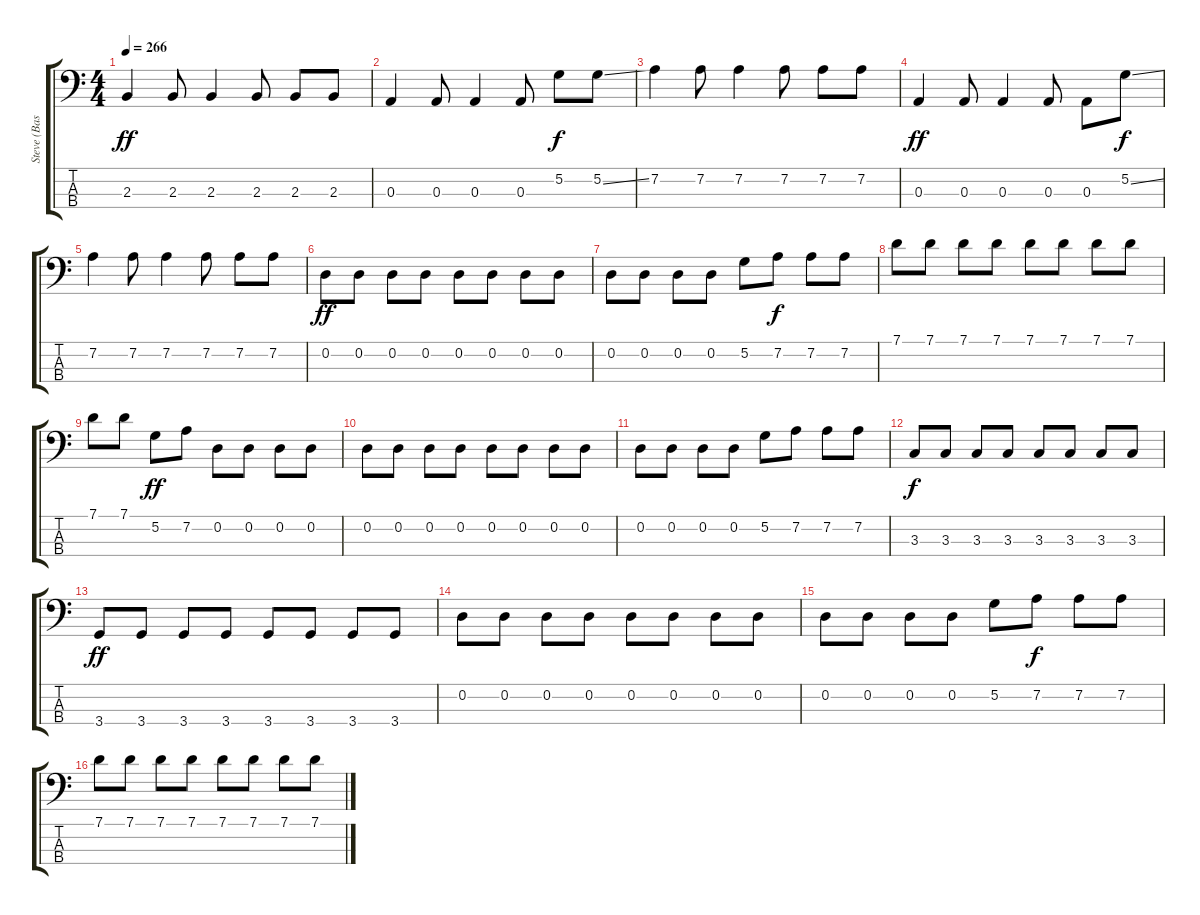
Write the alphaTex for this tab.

\track ("Steve (Bass)" "Steve (Bas") {instrument electricbassfinger}
\staff {score tabs}
\tuning (G2 D2 A1 E1) {hide}
\ts (4 4)
\tempo 266
\clef f4
\ks c
2.3.4{dy ff} 2.3.8 2.3.4 2.3.8 2.3.8 2.3.8 |
0.3.4 0.3.8 0.3.4 0.3.8 5.2.8{dy f} 5.2{ss}.8 |
7.2.4 7.2.8 7.2.4 7.2.8 7.2.8 7.2.8 |
0.3.4{dy ff} 0.3.8 0.3.4 0.3.8 0.3.8 5.2{ss}.8{dy f} |
7.2.4 7.2.8 7.2.4 7.2.8 7.2.8 7.2.8 |
0.2.8{dy ff} 0.2.8 0.2.8 0.2.8 0.2.8 0.2.8 0.2.8 0.2.8 |
0.2.8 0.2.8 0.2.8 0.2.8 5.2.8 7.2.8{dy f} 7.2.8 7.2.8 |
7.1.8 7.1.8 7.1.8 7.1.8 7.1.8 7.1.8 7.1.8 7.1.8 |
7.1.8 7.1.8 5.2.8{dy ff} 7.2.8 0.2.8 0.2.8 0.2.8 0.2.8 |
0.2.8 0.2.8 0.2.8 0.2.8 0.2.8 0.2.8 0.2.8 0.2.8 |
0.2.8 0.2.8 0.2.8 0.2.8 5.2.8 7.2.8 7.2.8 7.2.8 |
3.3.8{dy f} 3.3.8 3.3.8 3.3.8 3.3.8 3.3.8 3.3.8 3.3.8 |
3.4.8{dy ff} 3.4.8 3.4.8 3.4.8 3.4.8 3.4.8 3.4.8 3.4.8 |
0.2.8 0.2.8 0.2.8 0.2.8 0.2.8 0.2.8 0.2.8 0.2.8 |
0.2.8 0.2.8 0.2.8 0.2.8 5.2.8 7.2.8{dy f} 7.2.8 7.2.8 |
7.1.8 7.1.8 7.1.8 7.1.8 7.1.8 7.1.8 7.1.8 7.1.8
